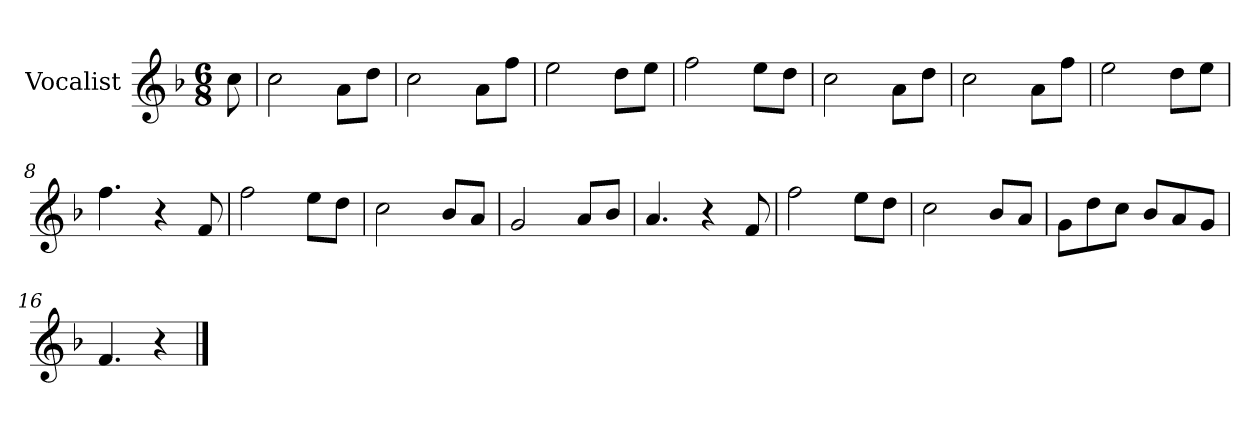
**kern
*part1
*staff1
*I"Vocalist
*k[b-]
*F:
*M6/8
=
8cc
=1
2cc
8aL
8ddJ
=2
2cc
8aL
8ffJ
=3
2ee
8ddL
8eeJ
=4
2ff
8eeL
8ddJ
=5
2cc
8aL
8ddJ
=6
2cc
8aL
8ffJ
=7
2ee
8ddL
8eeJ
=8
4.ff
4r
8f
=9
2ff
8eeL
8ddJ
=10
2cc
8b-L
8aJ
=11
2g
8aL
8b-J
=12
4.a
4r
8f
=13
2ff
8eeL
8ddJ
=14
2cc
8b-L
8aJ
=15
8gL
8dd
8ccJ
8b-L
8a
8gJ
=16
4.f
4r
==
*-
